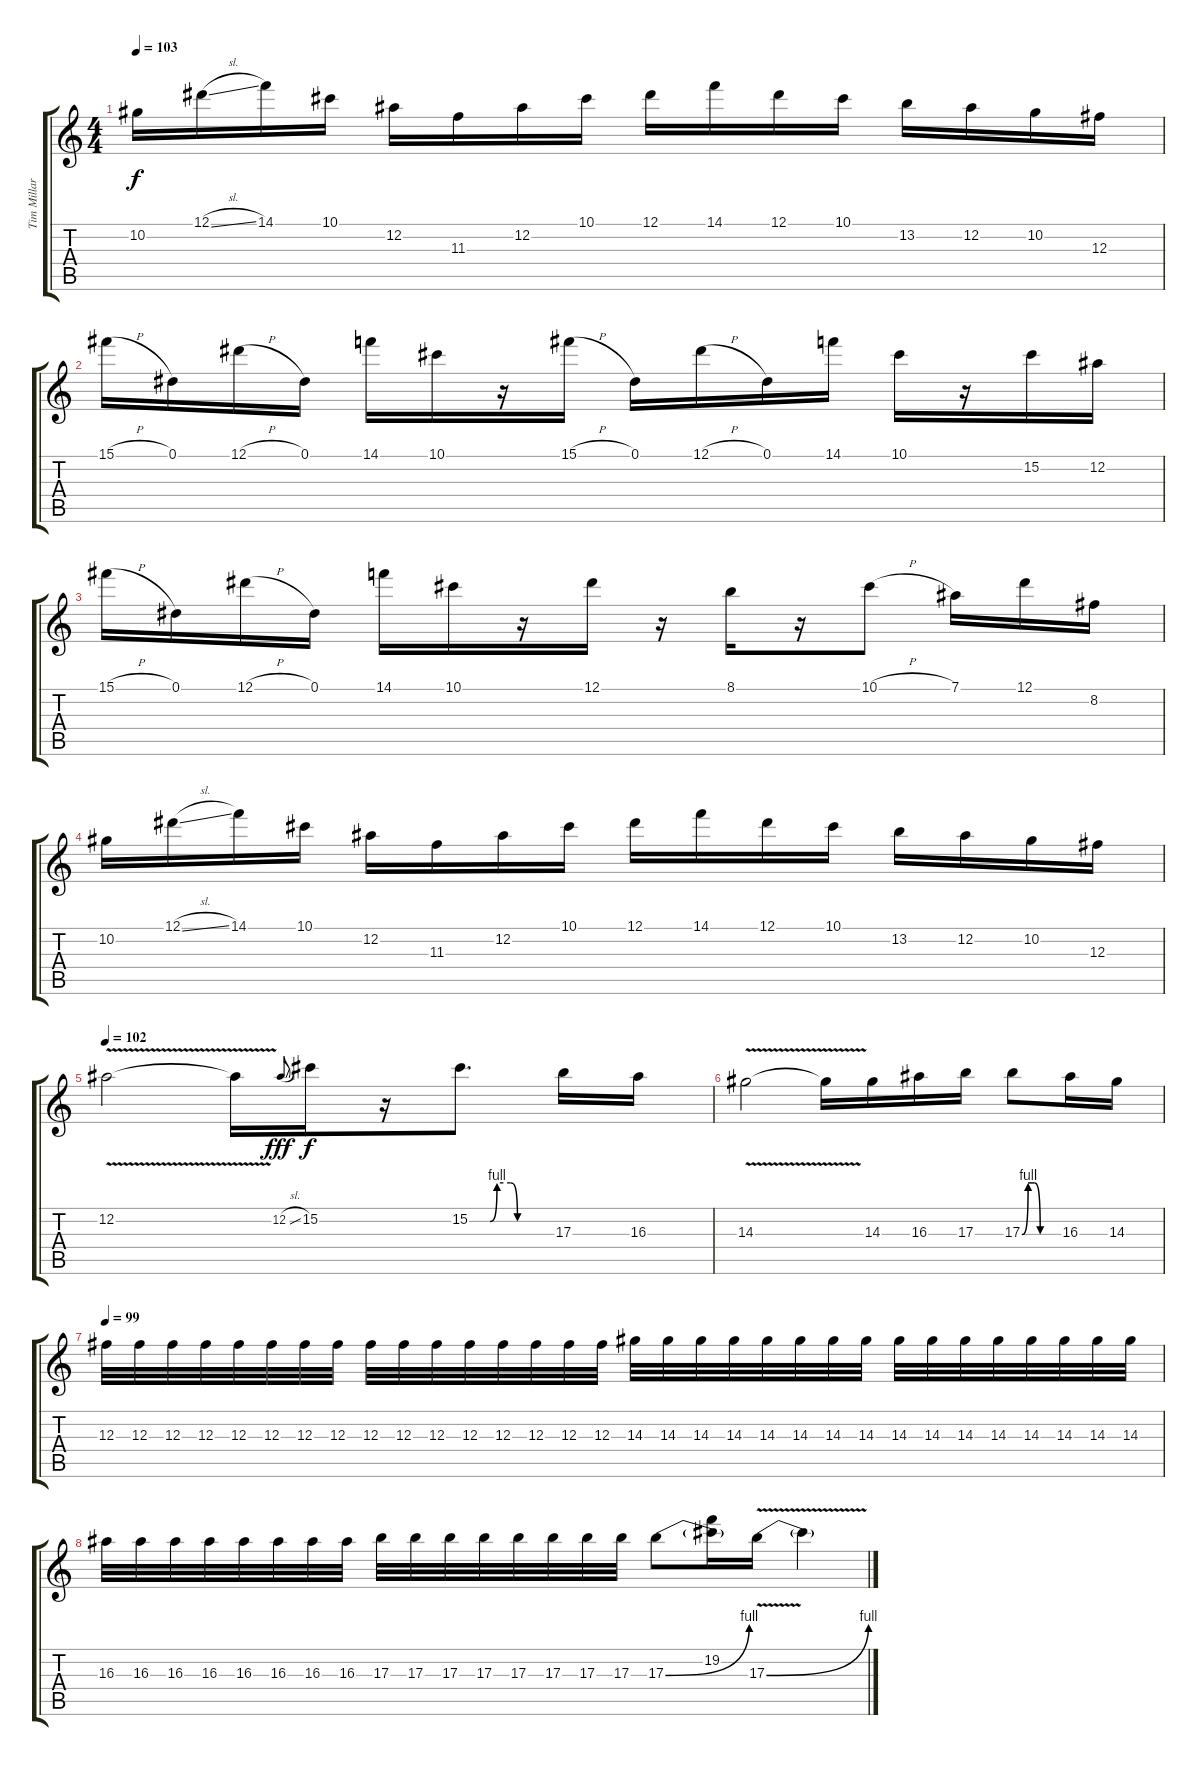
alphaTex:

\track ("Tim Millar" "Tim Millar") {instrument distortionguitar}
\staff {score tabs}
\tuning (Eb4 Bb3 Gb3 Db3 Ab2 Eb2) {hide}
\ts (4 4)
\tempo 103
\clef g2
\ks c
10.2.16{dy f} 12.1{sl}.16 14.1.16 10.1.16 12.2.16 11.3.16 12.2.16 10.1.16 12.1.16 14.1.16 12.1.16 10.1.16 13.2.16 12.2.16 10.2.16 12.3.16 |
15.1{h}.16 0.1.16 12.1{h}.16 0.1.16 14.1.16 10.1.16 r.16 15.1{h}.16 0.1.16 12.1{h}.16 0.1.16 14.1.16 10.1.16 r.16 15.2.16 12.2.16 |
15.1{h}.16 0.1.16 12.1{h}.16 0.1.16 14.1.16 10.1.16 r.16 12.1.16 r.16 8.1.16 r.16 10.1{h}.8 7.1.16 12.1.16 8.2.16 |
10.2.16 12.1{sl}.16 14.1.16 10.1.16 12.2.16 11.3.16 12.2.16 10.1.16 12.1.16 14.1.16 12.1.16 10.1.16 13.2.16 12.2.16 10.2.16 12.3.16 |
\tempo 102
12.2{v}.2 12.2{t}.16 12.2{sl}.8{gr onbeat dy fff} 15.2.16{dy f} r.16 15.2{be (custom 0 0 15 0 20 4 30 4 35 0 60 0)}.8{d} 17.3.16 16.3.16 |
14.3{v}.2 14.3{t}.16 14.3.16 16.3.16 17.3.16 17.3{be (custom 0 0 10 4 20 4 30 0 60 0)}.8 16.3.16 14.3.16 |
\tempo 99
12.3.32 12.3.32 12.3.32 12.3.32 12.3.32 12.3.32 12.3.32 12.3.32 12.3.32 12.3.32 12.3.32 12.3.32 12.3.32 12.3.32 12.3.32 12.3.32 14.3.32 14.3.32 14.3.32 14.3.32 14.3.32 14.3.32 14.3.32 14.3.32 14.3.32 14.3.32 14.3.32 14.3.32 14.3.32 14.3.32 14.3.32 14.3.32 |
16.3.32 16.3.32 16.3.32 16.3.32 16.3.32 16.3.32 16.3.32 16.3.32 17.3.32 17.3.32 17.3.32 17.3.32 17.3.32 17.3.32 17.3.32 17.3.32 17.3{be (bend 0 0 60 4)}.8 (19.2 17.3{t}).16 17.3{be (bend 0 0 60 4) v}.16 17.3{t}.4
